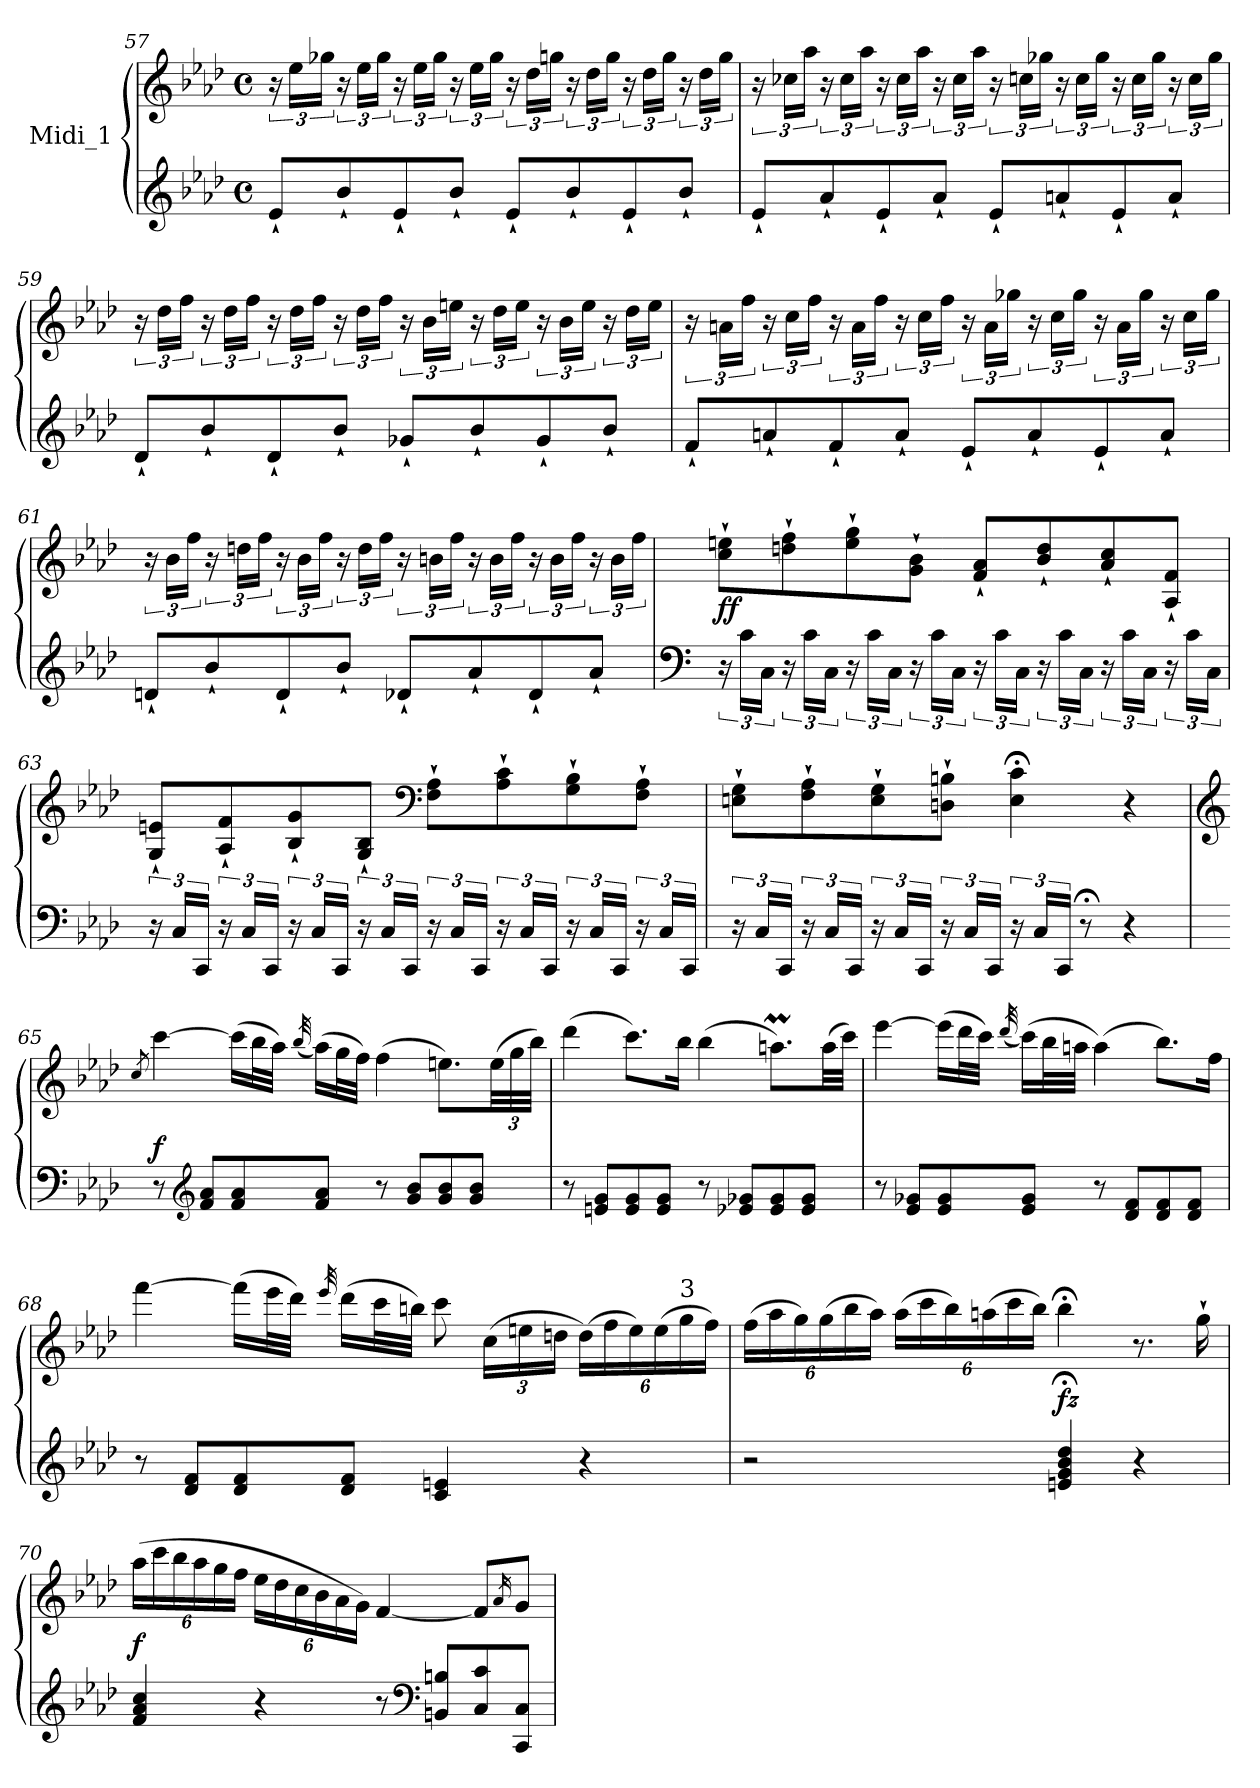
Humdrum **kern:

**kern	**kern	**dynam
*part1	*part1	*part1
*staff2	*staff1	*staff1/2
*I"Midi_1	*	*
*clefG2	*clefG2	*
*k[b-e-a-d-]	*k[b-e-a-d-]	*
*A-:	*A-:	*
*M4/4	*M4/4	*
*met(c)	*met(c)	*
=57	=57	=57
8e-`/L	24r	.
.	24ee-\LL	.
.	24gg-X\JJ	.
8b-`/	24r	.
.	24ee-\LL	.
.	24gg-\JJ	.
8e-`/	24r	.
.	24ee-\LL	.
.	24gg-\JJ	.
8b-`/J	24r	.
.	24ee-\LL	.
.	24gg-\JJ	.
8e-`/L	24r	.
.	24dd-i\LL	.
.	24ggn\JJ	.
8b-`/	24r	.
.	24dd-\LL	.
.	24gg\JJ	.
8e-`/	24r	.
.	24dd-\LL	.
.	24gg\JJ	.
8b-`/J	24r	.
.	24dd-\LL	.
.	24gg\JJ	.
!!LO:LB:g=z
=58	=58	=58
8e-`/L	24r	.
.	24cc-X\LL	.
.	24aa-\JJ	.
8a-`/	24r	.
.	24cc-\LL	.
.	24aa-\JJ	.
8e-`/	24r	.
.	24cc-\LL	.
.	24aa-\JJ	.
8a-`/J	24r	.
.	24cc-\LL	.
.	24aa-\JJ	.
8e-`/L	24r	.
.	24ccn\LL	.
.	24gg-X\JJ	.
8an`/	24r	.
.	24cc\LL	.
.	24gg-\JJ	.
8e-`/	24r	.
.	24cc\LL	.
.	24gg-\JJ	.
8a`/J	24r	.
.	24cc\LL	.
.	24gg-\JJ	.
=59	=59	=59
8d-`/L	24r	.
.	24dd-\LL	.
.	24ff\JJ	.
8b-`/	24r	.
.	24dd-\LL	.
.	24ff\JJ	.
8d-`/	24r	.
.	24dd-\LL	.
.	24ff\JJ	.
8b-`/J	24r	.
.	24dd-\LL	.
.	24ff\JJ	.
8g-X`/L	24r	.
.	24b-\LL	.
.	24een\JJ	.
8b-`/	24r	.
.	24dd-i\LL	.
.	24ee\JJ	.
8g-`/	24r	.
.	24b-\LL	.
.	24ee\JJ	.
8b-`/J	24r	.
.	24dd-\LL	.
.	24ee\JJ	.
!!LO:LB:g=z
=60	=60	=60
8f`/L	24r	.
.	24an\LL	.
.	24ff\JJ	.
8an`/	24r	.
.	24cc\LL	.
.	24ff\JJ	.
8f`/	24r	.
.	24a\LL	.
.	24ff\JJ	.
8a`/J	24r	.
.	24cc\LL	.
.	24ff\JJ	.
8e-i`/L	24r	.
.	24a\LL	.
.	24gg-X\JJ	.
8a`/	24r	.
.	24cc\LL	.
.	24gg-\JJ	.
8e-`/	24r	.
.	24a\LL	.
.	24gg-\JJ	.
8a`/J	24r	.
.	24cc\LL	.
.	24gg-\JJ	.
=61	=61	=61
8dn`/L	24r	.
.	24b-\LL	.
.	24ff\JJ	.
8b-`/	24r	.
.	24ddn\LL	.
.	24ff\JJ	.
8d`/	24r	.
.	24b-\LL	.
.	24ff\JJ	.
8b-`/J	24r	.
.	24dd\LL	.
.	24ff\JJ	.
8d-X`/L	24r	.
.	24bn\LL	.
.	24ff\JJ	.
8a-i`/	24r	.
.	24b\LL	.
.	24ff\JJ	.
8d-`/	24r	.
.	24b\LL	.
.	24ff\JJ	.
8a-`/J	24r	.
.	24b\LL	.
.	24ff\JJ	.
!!LO:LB:g=z
=62	=62	=62
*clefF4	*	*
!	!	!LO:DY:b
24r	8cc\` 8een\`L	ff
24c\LL	.	.
24C\JJ	.	.
24r	8ddn\` 8ff\`	.
24c\LL	.	.
24C\JJ	.	.
24r	8ee\` 8gg\`	.
24c\LL	.	.
24C\JJ	.	.
24r	8g\` 8b-i\`J	.
24c\LL	.	.
24C\JJ	.	.
24r	8f/` 8a-i/`L	.
24c\LL	.	.
24C\JJ	.	.
24r	8b-/` 8dd/`	.
24c\LL	.	.
24C\JJ	.	.
24r	8a-/` 8cc/`	.
24c\LL	.	.
24C\JJ	.	.
24r	8A-/` 8f/`J	.
24c\LL	.	.
24C\JJ	.	.
=63	=63	=63
24r	8G/` 8en/`L	.
24C/LL	.	.
24CC/JJ	.	.
24r	8A-/` 8f/`	.
24C/LL	.	.
24CC/JJ	.	.
24r	8B-/` 8g/`	.
24C/LL	.	.
24CC/JJ	.	.
24r	8G/` 8B-/`J	.
24C/LL	.	.
24CC/JJ	.	.
*	*clefF4	*
24r	8F\` 8A-\`L	.
24C/LL	.	.
24CC/JJ	.	.
24r	8A-\` 8c\`	.
24C/LL	.	.
24CC/JJ	.	.
24r	8G\` 8B-\`	.
24C/LL	.	.
24CC/JJ	.	.
24r	8F\` 8A-\`J	.
24C/LL	.	.
24CC/JJ	.	.
!!LO:LB:g=z
=64	=64	=64
24r	8En\` 8G\`L	.
24C/LL	.	.
24CC/JJ	.	.
24r	8F\` 8A-\`	.
24C/LL	.	.
24CC/JJ	.	.
24r	8E\` 8G\`	.
24C/LL	.	.
24CC/JJ	.	.
24r	8Dn\` 8Bn\`J	.
24C/LL	.	.
24CC/JJ	.	.
24r	4E\;< 4c\;<	.
24C/LL	.	.
24CC/JJ	.	.
8r;<	.	.
4r	4r	.
=65	=65	=65
*	*clefG2	*
.	8qcc/	.
!	!	!LO:DY:a=2
8r	[4ccc\	f
*clefG2	*	*
8f/ 8a-/L	.	.
8f/ 8a-/	(>16ccc\LL]	.
.	32bb-\L	.
.	32aa-\JJJ)	.
.	(>32qbb-/	.
8f/ 8a-/J	(>16aa-\LL)	.
.	32gg\L	.
.	32ff\JJJ)	.
8r	(>4ff\	.
8g/ 8b-/L	.	.
8g/ 8b-/	8.een\L)	.
8g/ 8b-/J	.	.
*	*Xbrackettup	*
.	(>48ee\LL	.
.	48gg\	.
.	48bb-\JJJ)	.
!!LO:LB:g=z
=66	=66	=66
8r	(>4ddd-i\	.
8en/ 8g/L	.	.
8e/ 8g/	8.ccc\L)	.
8e/ 8g/J	.	.
.	16bb-\Jk	.
8r	(>4bb-\	.
8e-X/ 8g-X/L	.	.
8e-/ 8g-/	8.aanm\L)	.
8e-/ 8g-/J	.	.
.	(>32aa\LL	.
.	32ccc\JJJ)	.
!!LO:PB:g=z
=67	=67	=67
8r	[4eee-\	.
8e-/ 8g-X/L	.	.
8e-/ 8g-/	(>16eee-\LL]	.
.	32ddd-\L	.
.	32ccc\JJJ)	.
.	(>32qddd-/	.
8e-/ 8g-/J	(>16ccc\LL)	.
.	32bb-\L	.
.	32aan\JJJ	.
8r	(>4aa\)	.
8d-i/ 8f/L	.	.
8d-/ 8f/	8.bb-\L)	.
8d-/ 8f/J	.	.
.	16ff\Jk	.
=68	=68	=68
8r	[4fff\	.
8d-/ 8f/L	.	.
8d-/ 8f/	(>16fff\LL]	.
.	32eee-\L	.
.	32ddd-\JJJ)	.
.	32qeee-/	.
8d-/ 8f/J	(>16ddd-\LL	.
.	32ccc\L	.
.	32bbn\JJJ)	.
4c/ 4en/	8ccc\	.
.	(>24cc\LL	.
.	24een\	.
.	24ddn\JJ	.
4r	(>24dd\LL)	.
.	24ff\	.
.	24ee\)	.
.	(>24ee\	.
!	!LO:TX:a:t=3	!
.	24gg\	.
.	24ff\JJ)	.
!!LO:LB:g=z
=69	=69	=69
2r	(>24ff\LL	.
.	24aa-\	.
.	24gg\)	.
.	(>24gg\	.
.	24bb-\	.
.	24aa-\JJ)	.
.	(>24aa-\LL	.
.	24ccc\	.
.	24bb-\)	.
.	(>24aan\	.
.	24ccc\	.
.	24bb-\JJ)	.
!	!	!LO:DY:a=2
4en/; 4g/; 4b-/; 4dd-i/;	4bb-;<\	fz
4r	8.r	.
.	16gg`\	.
!!LO:LB:g=z
=70	=70	=70
!	!	!LO:DY:a=2
4f/ 4a-/ 4cc/	(>24aa-i\LL	f
.	24ccc\	.
.	24bb-\	.
.	24aa-\	.
.	24gg\	.
.	24ff\JJ	.
4r	24ee-i\LL	.
.	24dd-i\	.
.	24cc\	.
.	24b-\	.
.	24a-\	.
.	24g\JJ)	.
8r	[4f/	.
*clefF4	*	*
8BBn/ 8Bn/L	.	.
8C/ 8c/	8f/L]	.
.	16qa-/	.
8CC/ 8C/J	8g/J	.
=	=	=
*-	*-	*-
